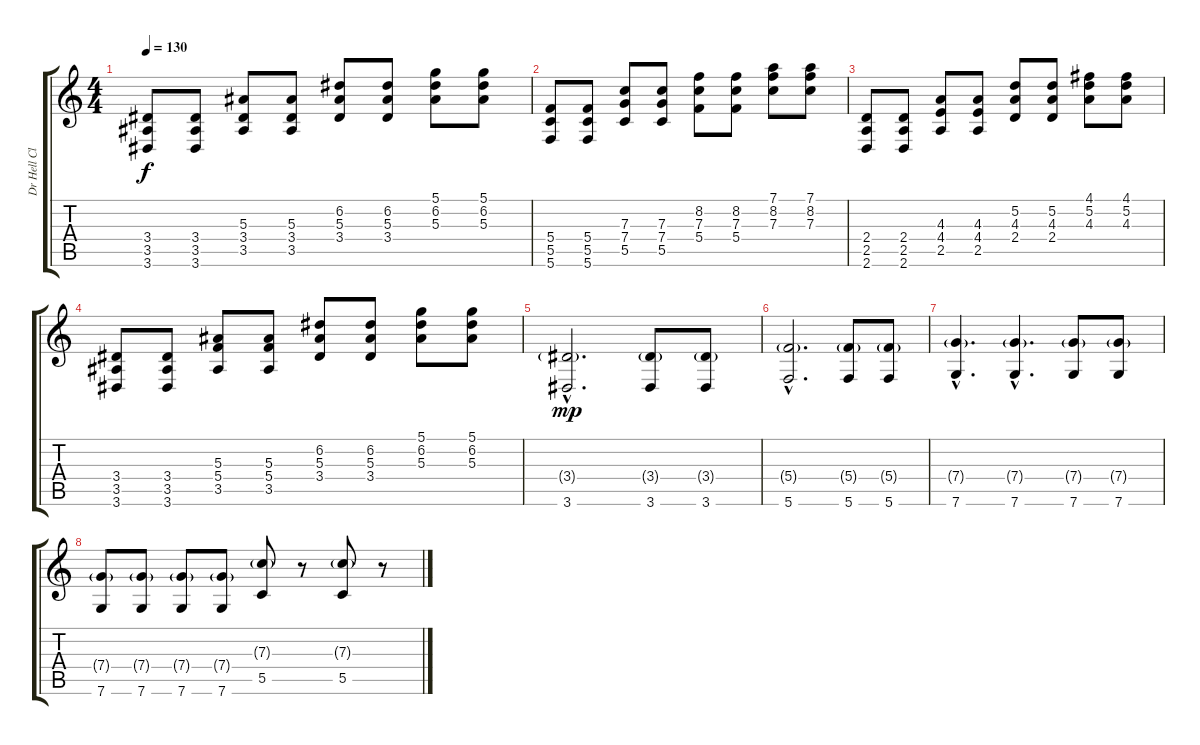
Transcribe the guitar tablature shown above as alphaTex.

\track ("Dr Hell Cl." "Dr Hell Cl") {instrument electricguitarjazz}
\staff {score tabs}
\tuning (D4 A3 F3 C3 G2 C2) {hide}
\ts (4 4)
\tempo 130
\clef g2
\ks c
(3.4 3.5 3.6).8{dy f balance 8 instrument electricguitarjazz} (3.4 3.5 3.6).8 (5.3 3.4 3.5).8 (5.3 3.4 3.5).8 (6.2 5.3 3.4).8 (6.2 5.3 3.4).8 (5.1 6.2 5.3).8 (5.1 6.2 5.3).8 |
(5.4 5.5 5.6).8 (5.4 5.5 5.6).8 (7.3 7.4 5.5).8 (7.3 7.4 5.5).8 (8.2 7.3 5.4).8 (8.2 7.3 5.4).8 (7.1 8.2 7.3).8 (7.1 8.2 7.3).8 |
(2.4 2.5 2.6).8 (2.4 2.5 2.6).8 (4.3 4.4 2.5).8 (4.3 4.4 2.5).8 (5.2 4.3 2.4).8 (5.2 4.3 2.4).8 (4.1 5.2 4.3).8 (4.1 5.2 4.3).8 |
(3.4 3.5 3.6).8 (3.4 3.5 3.6).8 (5.3 5.4 3.5).8 (5.3 5.4 3.5).8 (6.2 5.3 3.4).8 (6.2 5.3 3.4).8 (5.1 6.2 5.3).8 (5.1 6.2 5.3).8 |
(3.4{g hac} 3.6{hac}).2{d dy mp volume 16 instrument distortionguitar} (3.4{g} 3.6).8 (3.4{g} 3.6).8 |
(5.4{g hac} 5.6{hac}).2{d} (5.4{g} 5.6).8 (5.4{g} 5.6).8 |
(7.4{g hac} 7.6{hac}).4{d} (7.4{g hac} 7.6{hac}).4{d} (7.4{g} 7.6).8 (7.4{g} 7.6).8 |
(7.4{g} 7.6).8 (7.4{g} 7.6).8 (7.4{g} 7.6).8 (7.4{g} 7.6).8 (7.3{g} 5.5).8 r.8 (7.3{g} 5.5).8 r.8
